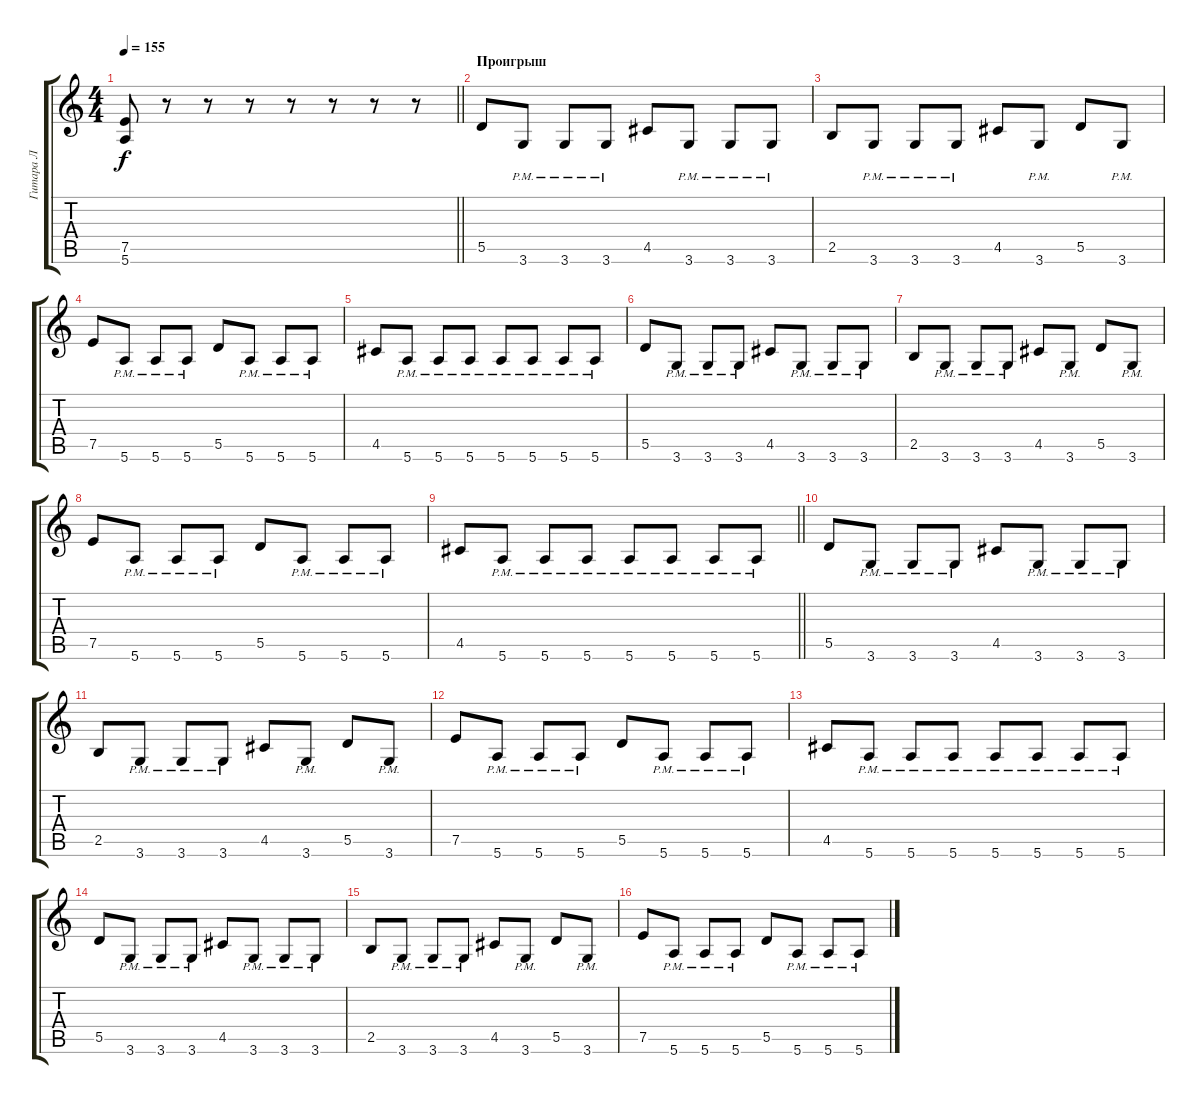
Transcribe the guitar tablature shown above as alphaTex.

\track ("Гитара Л" "Гитара Л") {instrument overdrivenguitar}
\staff {score tabs}
\tuning (E4 B3 G3 D3 A2 E2) {hide}
\ts (4 4)
\tempo 155
\clef g2
\barLineRight lightlight
\ks c
(7.5 5.6).8{dy f} r.8 r.8 r.8 r.8 r.8 r.8 r.8 |
\section ("" "Проигрыш")
5.5.8 3.6{pm}.8 3.6{pm}.8 3.6{pm}.8 4.5.8 3.6{pm}.8 3.6{pm}.8 3.6{pm}.8 |
2.5.8 3.6{pm}.8 3.6{pm}.8 3.6{pm}.8 4.5.8 3.6{pm}.8 5.5.8 3.6{pm}.8 |
7.5.8 5.6{pm}.8 5.6{pm}.8 5.6{pm}.8 5.5.8 5.6{pm}.8 5.6{pm}.8 5.6{pm}.8 |
4.5.8 5.6{pm}.8 5.6{pm}.8 5.6{pm}.8 5.6{pm}.8 5.6{pm}.8 5.6{pm}.8 5.6{pm}.8 |
5.5.8 3.6{pm}.8 3.6{pm}.8 3.6{pm}.8 4.5.8 3.6{pm}.8 3.6{pm}.8 3.6{pm}.8 |
2.5.8 3.6{pm}.8 3.6{pm}.8 3.6{pm}.8 4.5.8 3.6{pm}.8 5.5.8 3.6{pm}.8 |
7.5.8 5.6{pm}.8 5.6{pm}.8 5.6{pm}.8 5.5.8 5.6{pm}.8 5.6{pm}.8 5.6{pm}.8 |
\barLineRight lightlight
4.5.8 5.6{pm}.8 5.6{pm}.8 5.6{pm}.8 5.6{pm}.8 5.6{pm}.8 5.6{pm}.8 5.6{pm}.8 |
\section ("" " ")
5.5.8 3.6{pm}.8 3.6{pm}.8 3.6{pm}.8 4.5.8 3.6{pm}.8 3.6{pm}.8 3.6{pm}.8 |
2.5.8 3.6{pm}.8 3.6{pm}.8 3.6{pm}.8 4.5.8 3.6{pm}.8 5.5.8 3.6{pm}.8 |
7.5.8 5.6{pm}.8 5.6{pm}.8 5.6{pm}.8 5.5.8 5.6{pm}.8 5.6{pm}.8 5.6{pm}.8 |
4.5.8 5.6{pm}.8 5.6{pm}.8 5.6{pm}.8 5.6{pm}.8 5.6{pm}.8 5.6{pm}.8 5.6{pm}.8 |
5.5.8 3.6{pm}.8 3.6{pm}.8 3.6{pm}.8 4.5.8 3.6{pm}.8 3.6{pm}.8 3.6{pm}.8 |
2.5.8 3.6{pm}.8 3.6{pm}.8 3.6{pm}.8 4.5.8 3.6{pm}.8 5.5.8 3.6{pm}.8 |
7.5.8 5.6{pm}.8 5.6{pm}.8 5.6{pm}.8 5.5.8 5.6{pm}.8 5.6{pm}.8 5.6{pm}.8
